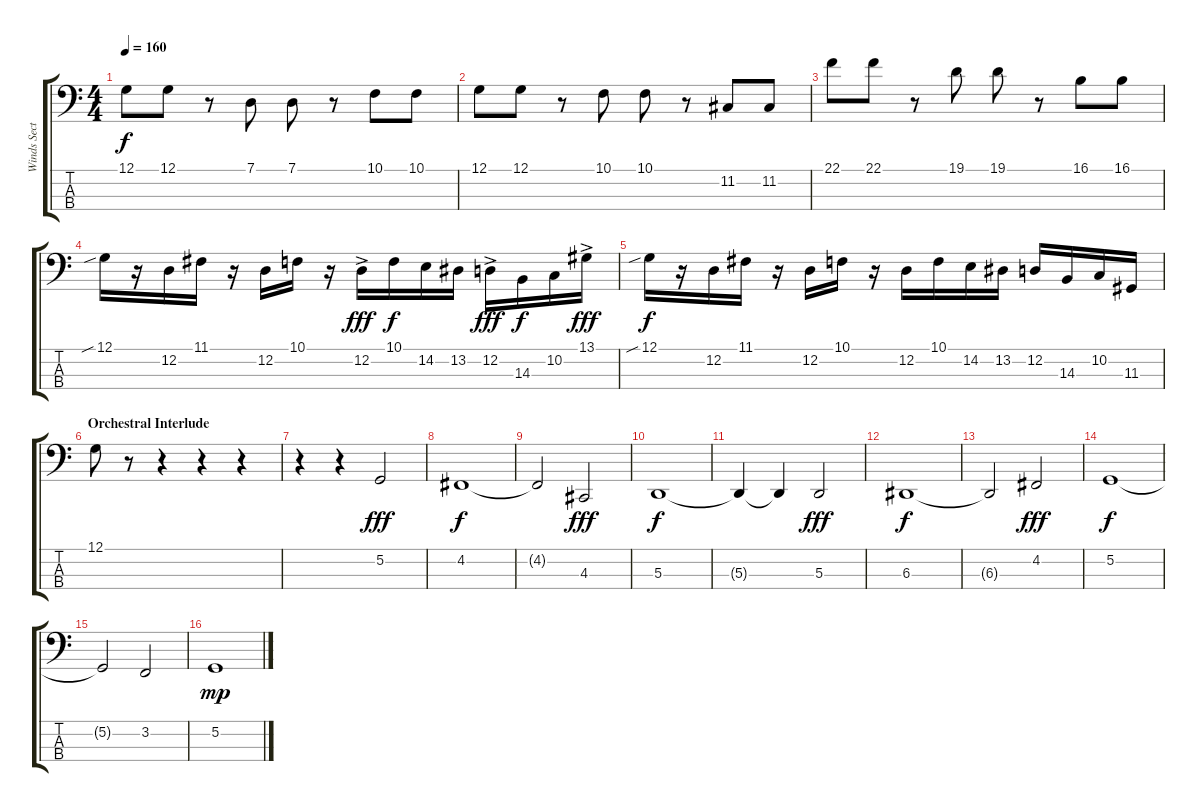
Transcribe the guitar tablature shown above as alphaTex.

\track ("Winds Section" "Winds Sect") {instrument bassoon}
\staff {score tabs}
\tuning (G2 D2 A1 E1) {hide}
\ts (4 4)
\tempo 160
\clef f4
\ks c
12.1.8{dy f} 12.1.8 r.8 7.1.8 7.1.8 r.8 10.1.8 10.1.8 |
12.1.8 12.1.8 r.8 10.1.8 10.1.8 r.8 11.2.8 11.2.8 |
22.1.8 22.1.8 r.8 19.1.8 19.1.8 r.8 16.1.8 16.1.8 |
12.1{sib}.16 r.16 12.2.16 11.1.16 r.16 12.2.16 10.1.16 r.16 12.2{ac}.16{dy fff} 10.1.16{dy f} 14.2.16 13.2.16 12.2{ac}.16{dy fff} 14.3.16{dy f} 10.2.16 13.1{ac}.16{dy fff} |
12.1{sib}.16{dy f} r.16 12.2.16 11.1.16 r.16 12.2.16 10.1.16 r.16 12.2.16 10.1.16 14.2.16 13.2.16 12.2.16 14.3.16 10.2.16 11.3.16 |
\section ("" "Orchestral Interlude")
12.1.8 r.8 r.4 r.4 r.4 |
r.4{volume 16} r.4 5.2.2{dy fff} |
4.2.1{dy f} |
4.2{t}.2 4.3.2{dy fff} |
5.3.1{dy f} |
5.3{t}.4 5.3{t}.4 5.3.2{dy fff} |
6.3.1{dy f} |
6.3{t}.2 4.2.2{dy fff} |
5.2.1{dy f} |
5.2{t}.2 3.2.2 |
5.2.1{dy mp}
